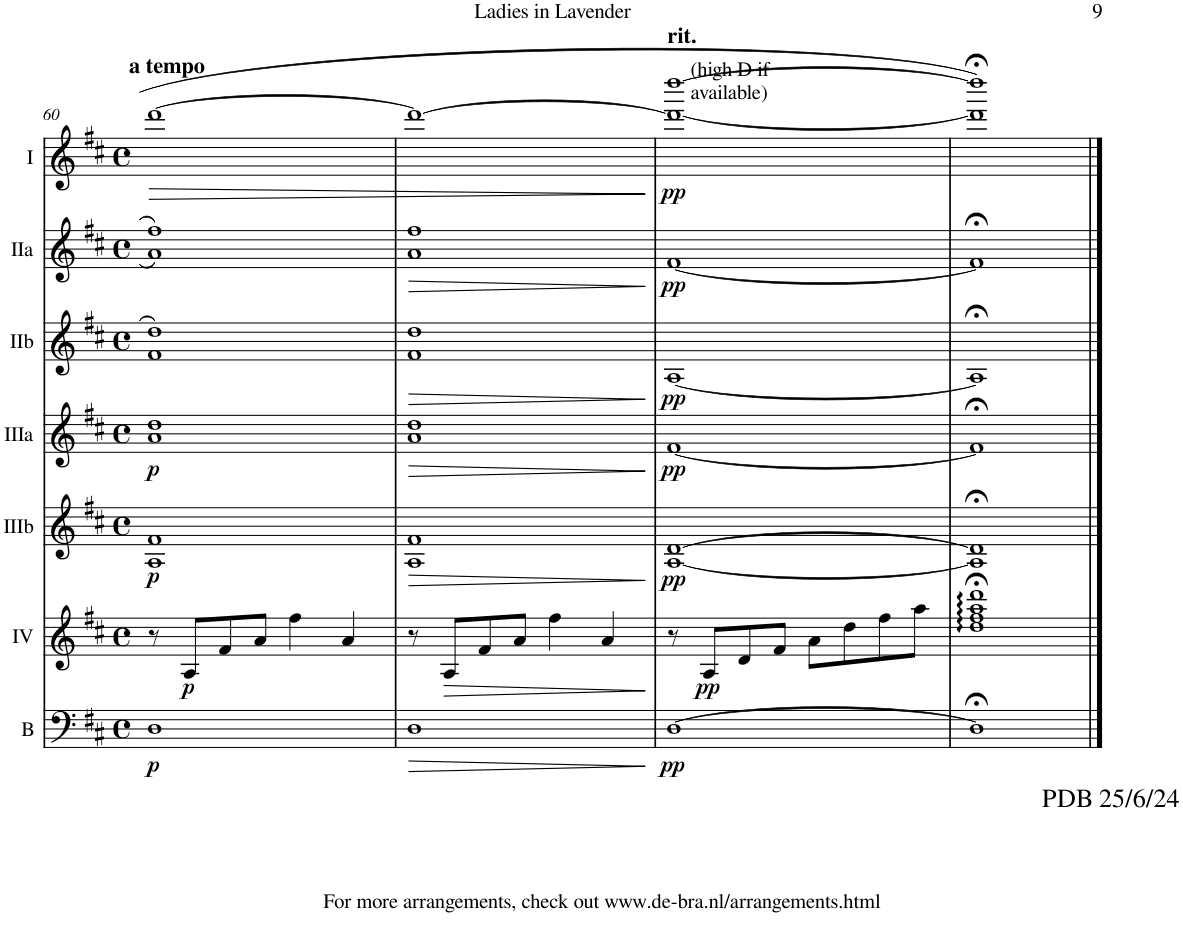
**kern	**dynam	**kern	**dynam	**kern	**dynam	**kern	**dynam	**kern	**dynam	**kern	**dynam	**kern	**dynam
*part7	*part7	*part6	*part6	*part5	*part5	*part4	*part4	*part3	*part3	*part2	*part2	*part1	*part1
*staff7	*staff7	*staff6	*staff6	*staff5	*staff5	*staff4	*staff4	*staff3	*staff3	*staff2	*staff2	*staff1	*staff1
*I"Bass	*	*I"Acc. 4	*	*I"Acc. 3b	*	*I"Acc. 3a	*	*I"Acc. 2b	*	*I"Acc. 2a	*	*I"Acc. 1	*
*I'B	*	*	*	*	*	*	*	*	*	*	*	*	*
!!LO:PB:g=z
*clefF4	*	*clefG2	*	*clefG2	*	*clefG2	*	*clefG2	*	*clefG2	*	*clefG2	*
*Trd7c12	*	*Trd7c12	*	*Trd7c12	*	*Trd7c12	*	*	*	*	*	*	*
*k[f#c#]	*	*k[f#c#]	*	*k[f#c#]	*	*k[f#c#]	*	*k[f#c#]	*	*k[f#c#]	*	*k[f#c#]	*
*M4/4	*	*M4/4	*	*M4/4	*	*M4/4	*	*M4/4	*	*M4/4	*	*M4/4	*
*met(c)	*	*met(c)	*	*met(c)	*	*met(c)	*	*met(c)	*	*met(c)	*	*met(c)	*
=60	=60	=60	=60	=60	=60	=60	=60	=60	=60	=60	=60	=60	=60
!	!	!	!	!	!	!	!	!	!	!	!	!LO:TX:a:B:t=a tempo	!
!	!LO:DY:b	!	!	!	!LO:DY:b	!	!LO:DY:b	!	!	!	!	!	!LO:HP:b
1D	p	8r	.	1A 1f#	p	1a 1dd	p	1f# 1dd	.	1a 1ff#	.	[1ddd	>
!	!	!	!LO:DY:b	!	!	!	!	!	!	!	!	!	!
.	.	8A/L	p	.	.	.	.	.	.	.	.	.	.
.	.	8f#/	.	.	.	.	.	.	.	.	.	.	.
.	.	8a/J	.	.	.	.	.	.	.	.	.	.	.
.	.	4ff#\	.	.	.	.	.	.	.	.	.	.	.
.	.	4a/	.	.	.	.	.	.	.	.	.	.	.
=61	=61	=61	=61	=61	=61	=61	=61	=61	=61	=61	=61	=61	=61
!	!LO:HP:b	!	!	!	!LO:HP:b	!	!LO:HP:b	!	!LO:HP:b	!	!LO:HP:b	!	!
1D	>	8r	.	1A 1f#	>	1a 1dd	>	1f# 1dd	>	1a 1ff#	>	1ddd_	.
!	!	!	!LO:HP:b	!	!	!	!	!	!	!	!	!	!
.	.	8A/L	>	.	.	.	.	.	.	.	.	.	.
.	.	8f#/	.	.	.	.	.	.	.	.	.	.	.
.	.	8a/J	.	.	.	.	.	.	.	.	.	.	.
.	.	4ff#\	.	.	.	.	.	.	.	.	.	.	.
.	.	4a/	.	.	.	.	.	.	.	.	.	.	.
.	]	.	]	.	]	.	]	.	]	.	]	.	]
=62	=62	=62	=62	=62	=62	=62	=62	=62	=62	=62	=62	=62	=62
!	!	!	!	!	!	!	!	!	!	!	!	!LO:TX:a:t=(high D if	!
!	!	!	!	!	!	!	!	!	!	!	!	!LO:TX:a:t=available)	!
!	!	!	!	!	!	!	!	!	!	!	!	!LO:TX:a:B:t=rit.	!
!	!LO:DY:b	!	!	!	!LO:DY:b	!	!LO:DY:b	!	!LO:DY:b	!	!LO:DY:b	!	!LO:DY:b
[1D	pp	8r	.	[1A [1d	pp	[1f#	pp	[1A	pp	[1f#	pp	1ddd_ [1dddd	pp
!	!	!	!LO:DY:b	!	!	!	!	!	!	!	!	!	!
.	.	8A/L	pp	.	.	.	.	.	.	.	.	.	.
.	.	8d/	.	.	.	.	.	.	.	.	.	.	.
.	.	8f#/J	.	.	.	.	.	.	.	.	.	.	.
.	.	8a\L	.	.	.	.	.	.	.	.	.	.	.
.	.	8dd\	.	.	.	.	.	.	.	.	.	.	.
.	.	8ff#\	.	.	.	.	.	.	.	.	.	.	.
.	.	8aa\J	.	.	.	.	.	.	.	.	.	.	.
=63	=63	=63	=63	=63	=63	=63	=63	=63	=63	=63	=63	=63	=63
!	!	!	!	!	!	!	!	!	!	!	!	!LO:TX:b:t=For more arrangements, check out www.de-bra.nl/arrangements.html	!
!	!	!	!	!	!	!	!	!	!	!	!	!LO:TX:b:t=PDB 25/6/24	!
1D;<]	.	1dd;< 1ff#;< 1aa;< 1ddd;<	.	1A];< 1d];<	.	1f#;<]	.	1A;<]	.	1f#;<]	.	1ddd];< 1dddd];<	.
==	==	==	==	==	==	==	==	==	==	==	==	==	==
*-	*-	*-	*-	*-	*-	*-	*-	*-	*-	*-	*-	*-	*-
